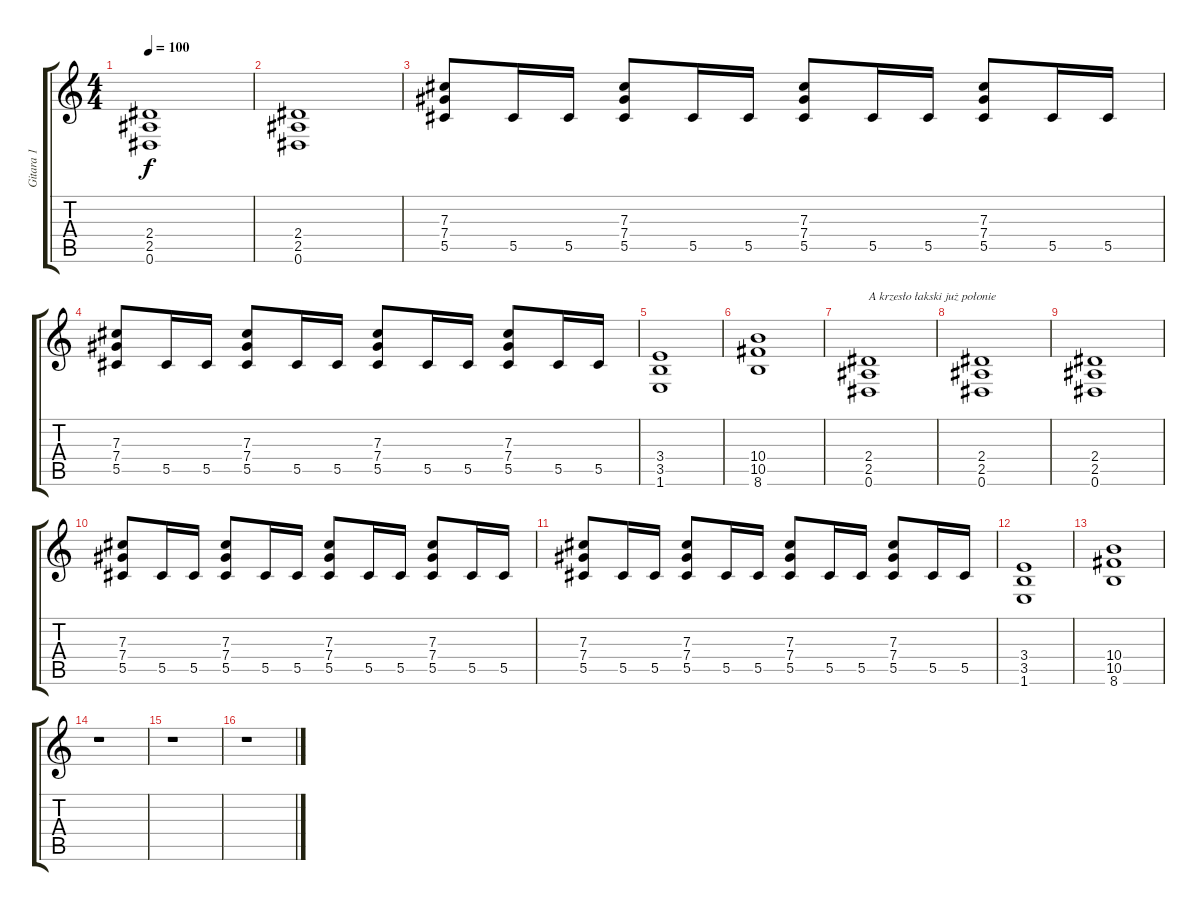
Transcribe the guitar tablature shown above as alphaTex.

\track ("Gitara 1" "Gitara 1") {instrument distortionguitar}
\staff {score tabs}
\tuning (Eb4 Bb3 Gb3 Db3 Ab2 Eb2) {hide}
\ts (4 4)
\tempo 100
\clef g2
\ks c
(2.4 2.5 0.6).1{dy f} |
(2.4 2.5 0.6).1 |
(7.3 7.4 5.5).8 5.5.16 5.5.16 (7.3 7.4 5.5).8 5.5.16 5.5.16 (7.3 7.4 5.5).8 5.5.16 5.5.16 (7.3 7.4 5.5).8 5.5.16 5.5.16 |
(7.3 7.4 5.5).8 5.5.16 5.5.16 (7.3 7.4 5.5).8 5.5.16 5.5.16 (7.3 7.4 5.5).8 5.5.16 5.5.16 (7.3 7.4 5.5).8 5.5.16 5.5.16 |
(3.4 3.5 1.6).1 |
(10.4 10.5 8.6).1 |
(2.4 2.5 0.6).1{txt "A krzesło łakski już połonie"} |
(2.4 2.5 0.6).1 |
(2.4 2.5 0.6).1 |
(7.3 7.4 5.5).8 5.5.16 5.5.16 (7.3 7.4 5.5).8 5.5.16 5.5.16 (7.3 7.4 5.5).8 5.5.16 5.5.16 (7.3 7.4 5.5).8 5.5.16 5.5.16 |
(7.3 7.4 5.5).8 5.5.16 5.5.16 (7.3 7.4 5.5).8 5.5.16 5.5.16 (7.3 7.4 5.5).8 5.5.16 5.5.16 (7.3 7.4 5.5).8 5.5.16 5.5.16 |
(3.4 3.5 1.6).1 |
(10.4 10.5 8.6).1 |
r.1 |
r.1 |
r.1
